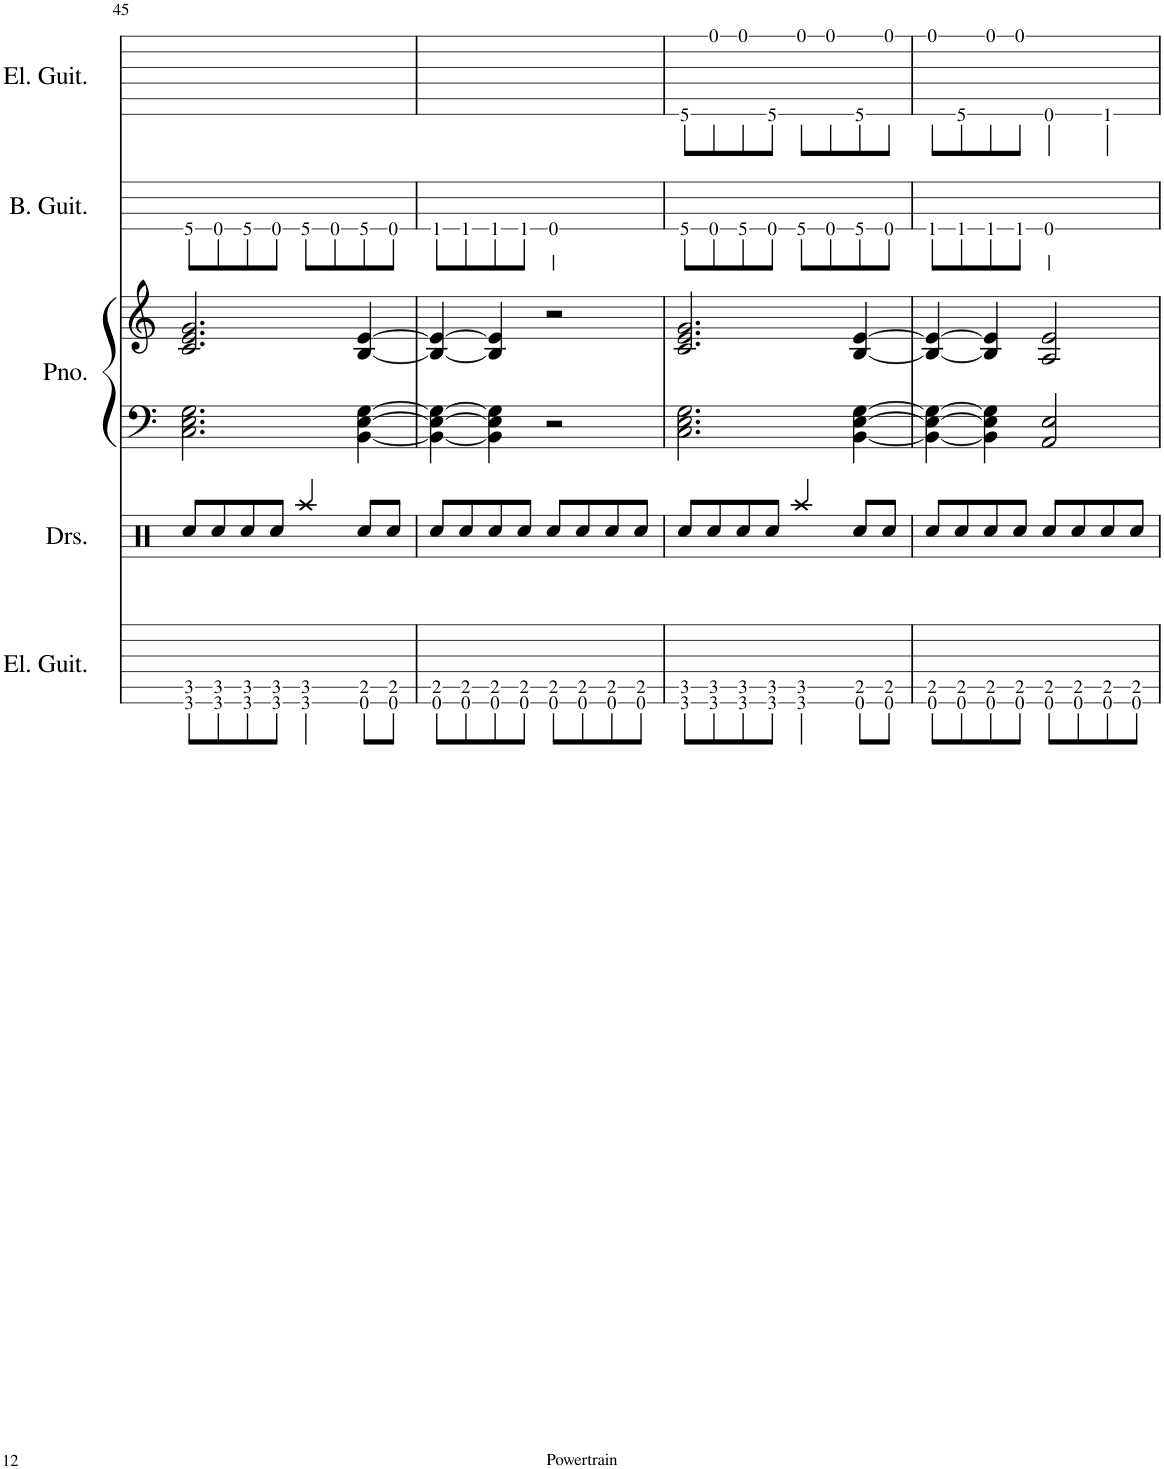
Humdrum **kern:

**kern	**kern	**kern	**kern	**kern	**kern
*part5	*part4	*part3	*part3	*part2	*part1
*staff6	*staff5	*staff4	*staff3	*staff2	*staff1
*I"Electric Guitar	*I"Drumset	*I"Piano	*	*I"Bass Guitar	*I"Electric Guitar
*I'El. Guit.	*I'Drs.	*I'Pno.	*	*I'B. Guit.	*I'El. Guit.
!!LO:PB:g=z
*	*clefX	*clefF4	*clefG2	*	*
*k[]	*k[]	*k[]	*k[]	*k[]	*k[]
*M4/4	*M4/4	*M4/4	*M4/4	*M4/4	*M4/4
=45	=45	=45	=45	=45	=45
8GG\ 8C\L	8Rcc/L	2.C\ 2.E\ 2.G\	2.c/ 2.e/ 2.g/	8AAA\L	1r
8GG\ 8C\	8Rcc/	.	.	8EEE\	.
8GG\ 8C\	8Rcc/	.	.	8AAA\	.
8GG\ 8C\J	8Rcc/J	.	.	8EEE\J	.
4GG\ 4C\	4Raa/	.	.	8AAA\L	.
.	.	.	.	8EEE\	.
8EE\ 8BB\L	8Rcc/L	[4BB\ [4E\ [4G\	[4B/ [4e/	8AAA\	.
8EE\ 8BB\J	8Rcc/J	.	.	8EEE\J	.
=46	=46	=46	=46	=46	=46
8EE\ 8BB\L	8Rcc/L	4BB\_ 4E\_ 4G\_	4B/_ 4e/_	8FFF\L	1r
8EE\ 8BB\	8Rcc/	.	.	8FFF\	.
8EE\ 8BB\	8Rcc/	4BB\] 4E\] 4G\]	4B/] 4e/]	8FFF\	.
8EE\ 8BB\J	8Rcc/J	.	.	8FFF\J	.
8EE\ 8BB\L	8Rcc/L	2r	2r	2EEE\	.
8EE\ 8BB\	8Rcc/	.	.	.	.
8EE\ 8BB\	8Rcc/	.	.	.	.
8EE\ 8BB\J	8Rcc/J	.	.	.	.
=47	=47	=47	=47	=47	=47
8GG\ 8C\L	8Rcc/L	2.C\ 2.E\ 2.G\	2.c/ 2.e/ 2.g/	8AAA\L	8AA\L
8GG\ 8C\	8Rcc/	.	.	8EEE\	8e\
8GG\ 8C\	8Rcc/	.	.	8AAA\	8e\
8GG\ 8C\J	8Rcc/J	.	.	8EEE\J	8AA\J
4GG\ 4C\	4Raa/	.	.	8AAA\L	8e\L
.	.	.	.	8EEE\	8e\
8EE\ 8BB\L	8Rcc/L	[4BB\ [4E\ [4G\	[4B/ [4e/	8AAA\	8AA\
8EE\ 8BB\J	8Rcc/J	.	.	8EEE\J	8e\J
=48	=48	=48	=48	=48	=48
8EE\ 8BB\L	8Rcc/L	4BB\_ 4E\_ 4G\_	4B/_ 4e/_	8FFF\L	8e\L
8EE\ 8BB\	8Rcc/	.	.	8FFF\	8AA\
8EE\ 8BB\	8Rcc/	4BB\] 4E\] 4G\]	4B/] 4e/]	8FFF\	8e\
8EE\ 8BB\J	8Rcc/J	.	.	8FFF\J	8e\J
8EE\ 8BB\L	8Rcc/L	2AA/ 2E/	2A/ 2e/	2EEE\	4EE\
8EE\ 8BB\	8Rcc/	.	.	.	.
8EE\ 8BB\	8Rcc/	.	.	.	4FF\
8EE\ 8BB\J	8Rcc/J	.	.	.	.
=	=	=	=	=	=
*-	*-	*-	*-	*-	*-
